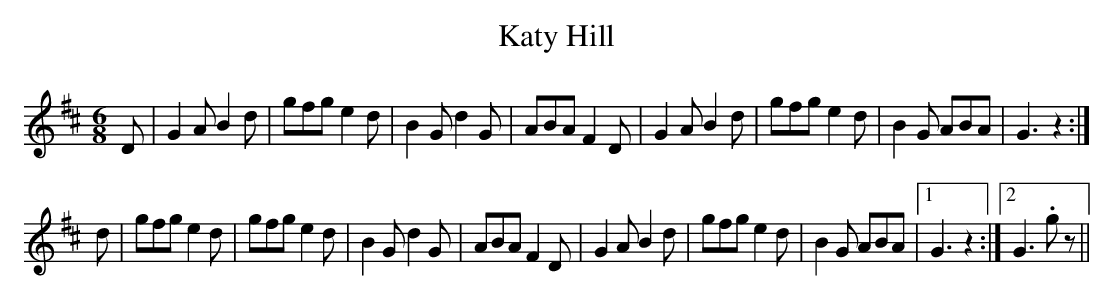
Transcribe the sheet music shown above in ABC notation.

X:1
T:Katy Hill
M:6/8
L:1/8
K:D
D|G2A B2d|gfg e2d|B2G d2G|ABA F2D|G2A B2d|gfg e2d|B2G ABA|   G3  z2:|
d|gfg e2d|gfg e2d|B2G d2G|ABA F2D|G2A B2d|gfg e2d|B2G ABA|[1 G3  z2:|\
[2 G3 .gz||
